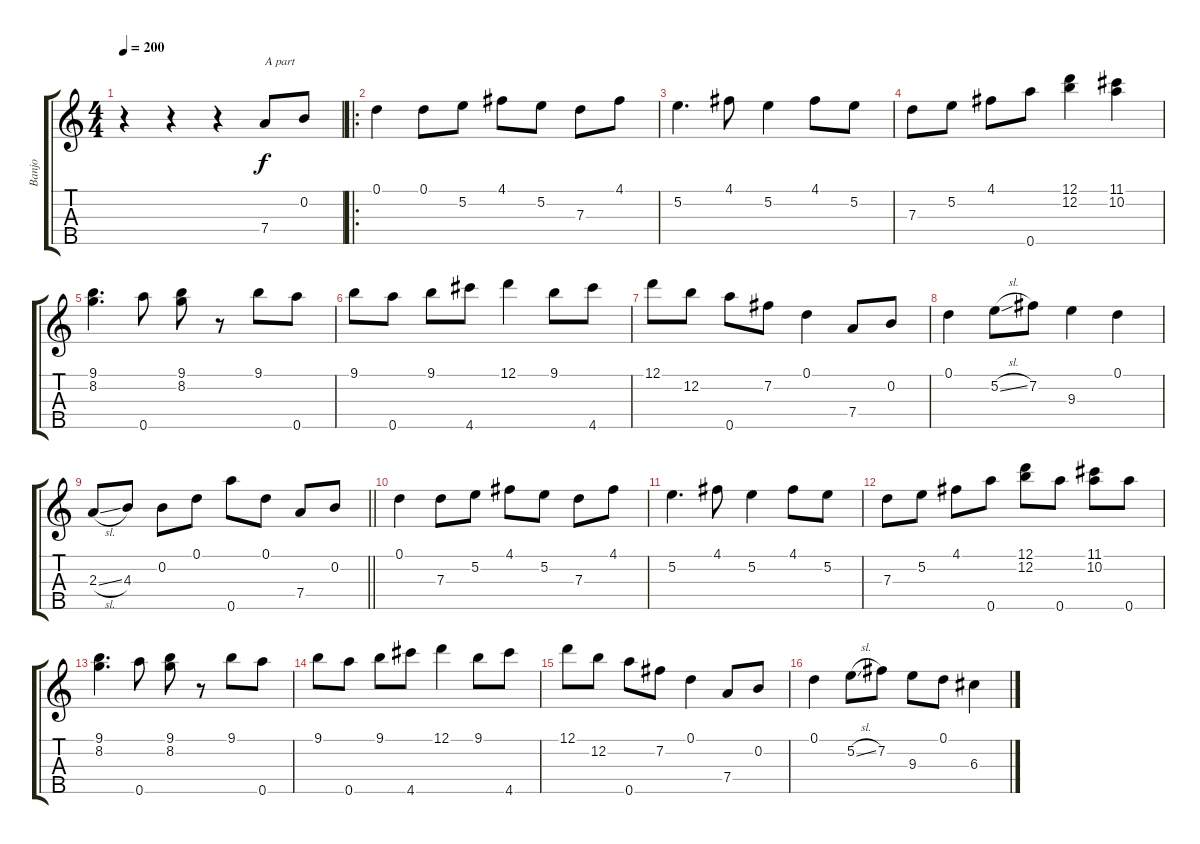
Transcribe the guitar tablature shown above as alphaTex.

\track ("Banjo" "Banjo") {instrument banjo}
\staff {score tabs}
\tuning (D4 B3 G3 D3 A4) {hide}
\displaytranspose 12
\ts (4 4)
\tempo 200
\clef g2
\ks c
r.4{dy f instrument banjo} r.4 r.4 7.4.8{txt "A part"} 0.2.8 |
\ro
0.1.4 0.1.8 5.2.8 4.1.8 5.2.8 7.3.8 4.1.8 |
5.2.4{d} 4.1.8 5.2.4 4.1.8 5.2.8 |
7.3.8 5.2.8 4.1.8 0.5.8 (12.1 12.2).4 (11.1 10.2).4 |
(9.1 8.2).4{d} 0.5.8 (9.1 8.2).8 r.8 9.1.8 0.5.8 |
9.1.8 0.5.8 9.1.8 4.5.8 12.1.4 9.1.8 4.5.8 |
12.1.8 12.2.8 0.5.8 7.2.8 0.1.4 7.4.8 0.2.8 |
0.1.4 5.2{sl}.8 7.2.8 9.3.4 0.1.4 |
\barLineRight lightlight
2.3{sl}.8 4.3.8 0.2.8 0.1.8 0.5.8 0.1.8 7.4.8 0.2.8 |
0.1.4 7.3.8 5.2.8 4.1.8 5.2.8 7.3.8 4.1.8 |
5.2.4{d} 4.1.8 5.2.4 4.1.8 5.2.8 |
7.3.8 5.2.8 4.1.8 0.5.8 (12.1 12.2).8 0.5.8 (11.1 10.2).8 0.5.8 |
(9.1 8.2).4{d} 0.5.8 (9.1 8.2).8 r.8 9.1.8 0.5.8 |
9.1.8 0.5.8 9.1.8 4.5.8 12.1.4 9.1.8 4.5.8 |
12.1.8 12.2.8 0.5.8 7.2.8 0.1.4 7.4.8 0.2.8 |
0.1.4 5.2{sl}.8 7.2.8 9.3.8 0.1.8 6.3.4
